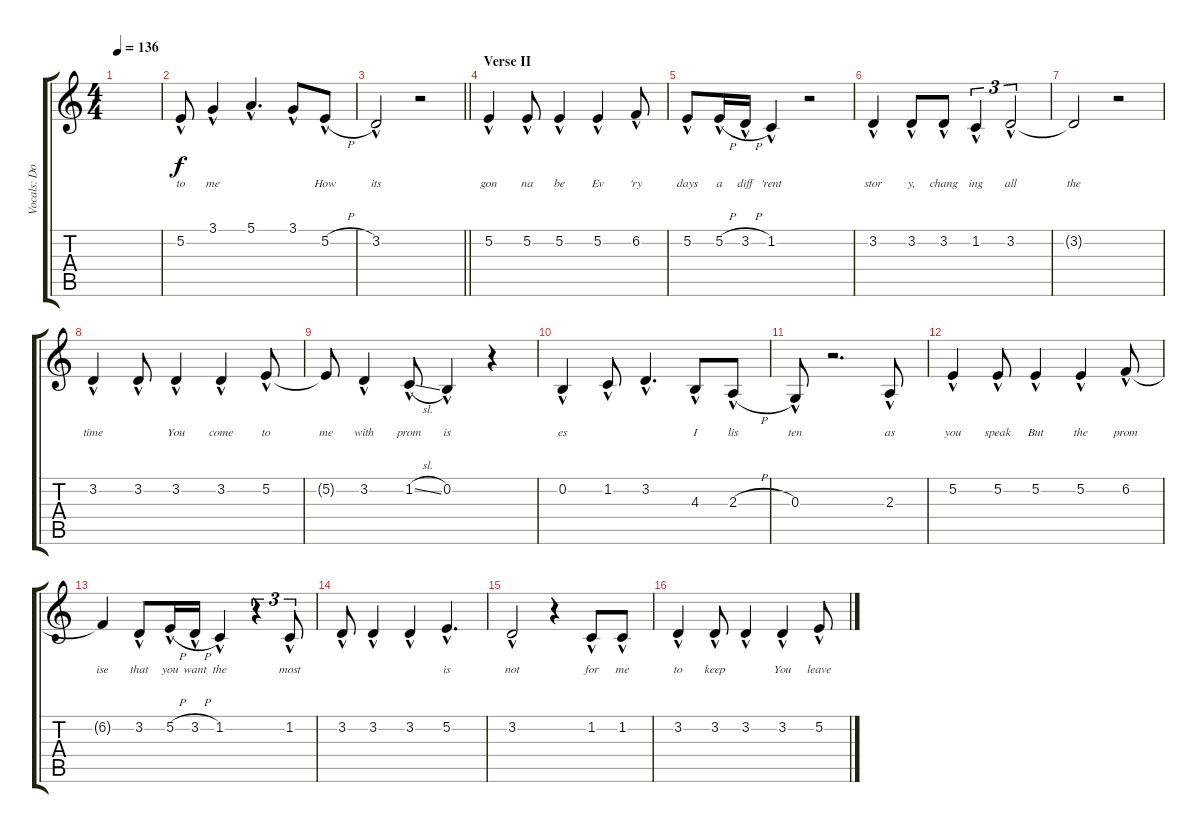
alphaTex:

\track ("Vocals: Don" "Vocals: Do") {instrument lead2sawtooth}
\staff {score tabs}
\tuning (E4 B3 G3 D3 A2 E2) {hide}
\ts (4 4)
\tempo 136
\clef g2
\ks c
|
5.2{hac}.8{lyrics (0 "to") lyrics (1 "") lyrics (2 "") lyrics (3 "") lyrics (4 "")} 3.1{hac}.4{lyrics (0 "me") lyrics (1 "") lyrics (2 "") lyrics (3 "") lyrics (4 "")} 5.1{hac}.4{d lyrics (0 "") lyrics (1 "") lyrics (2 "") lyrics (3 "") lyrics (4 "")} 3.1{hac}.8{lyrics (0 "") lyrics (1 "") lyrics (2 "") lyrics (3 "") lyrics (4 "")} 5.2{h hac}.8{lyrics (0 "How") lyrics (1 "") lyrics (2 "") lyrics (3 "") lyrics (4 "")} |
\barLineRight lightlight
3.2{hac}.2{lyrics (0 "its") lyrics (1 "") lyrics (2 "") lyrics (3 "") lyrics (4 "")} r.2 |
\section ("" "Verse II")
5.2{hac}.4{lyrics (0 "gon") lyrics (1 "") lyrics (2 "") lyrics (3 "") lyrics (4 "")} 5.2{hac}.8{lyrics (0 "na") lyrics (1 "") lyrics (2 "") lyrics (3 "") lyrics (4 "")} 5.2{hac}.4{lyrics (0 "be") lyrics (1 "") lyrics (2 "") lyrics (3 "") lyrics (4 "")} 5.2{hac}.4{lyrics (0 "Ev") lyrics (1 "") lyrics (2 "") lyrics (3 "") lyrics (4 "")} 6.2{hac}.8{lyrics (0 "'ry") lyrics (1 "") lyrics (2 "") lyrics (3 "") lyrics (4 "")} |
5.2{hac}.8{lyrics (0 "days") lyrics (1 "") lyrics (2 "") lyrics (3 "") lyrics (4 "")} 5.2{h hac}.16{lyrics (0 "a") lyrics (1 "") lyrics (2 "") lyrics (3 "") lyrics (4 "")} 3.2{h hac}.16{lyrics (0 "diff") lyrics (1 "") lyrics (2 "") lyrics (3 "") lyrics (4 "")} 1.2{hac}.4{lyrics (0 "'rent") lyrics (1 "") lyrics (2 "") lyrics (3 "") lyrics (4 "")} r.2 |
3.2{hac}.4{lyrics (0 "stor") lyrics (1 "") lyrics (2 "") lyrics (3 "") lyrics (4 "")} 3.2{hac}.8{lyrics (0 "y,") lyrics (1 "") lyrics (2 "") lyrics (3 "") lyrics (4 "")} 3.2{hac}.8{lyrics (0 "chang") lyrics (1 "") lyrics (2 "") lyrics (3 "") lyrics (4 "")} 1.2{hac}.4{tu (3 2) lyrics (0 "ing") lyrics (1 "") lyrics (2 "") lyrics (3 "") lyrics (4 "")} 3.2{hac}.2{tu (3 2) lyrics (0 "all") lyrics (1 "") lyrics (2 "") lyrics (3 "") lyrics (4 "")} |
3.2{t}.2{lyrics (0 "the") lyrics (1 "") lyrics (2 "") lyrics (3 "") lyrics (4 "")} r.2 |
3.2{hac}.4{lyrics (0 "time") lyrics (1 "") lyrics (2 "") lyrics (3 "") lyrics (4 "")} 3.2{hac}.8{lyrics (0 "") lyrics (1 "") lyrics (2 "") lyrics (3 "") lyrics (4 "")} 3.2{hac}.4{lyrics (0 "You") lyrics (1 "") lyrics (2 "") lyrics (3 "") lyrics (4 "")} 3.2{hac}.4{lyrics (0 "come") lyrics (1 "") lyrics (2 "") lyrics (3 "") lyrics (4 "")} 5.2{hac}.8{lyrics (0 "to") lyrics (1 "") lyrics (2 "") lyrics (3 "") lyrics (4 "")} |
5.2{t}.8{lyrics (0 "me") lyrics (1 "") lyrics (2 "") lyrics (3 "") lyrics (4 "")} 3.2{hac}.4{lyrics (0 "with") lyrics (1 "") lyrics (2 "") lyrics (3 "") lyrics (4 "")} 1.2{sl hac}.8{lyrics (0 "prom") lyrics (1 "") lyrics (2 "") lyrics (3 "") lyrics (4 "")} 0.2{hac}.4{lyrics (0 "is") lyrics (1 "") lyrics (2 "") lyrics (3 "") lyrics (4 "")} r.4 |
0.2{hac}.4{lyrics (0 "es") lyrics (1 "") lyrics (2 "") lyrics (3 "") lyrics (4 "")} 1.2{hac}.8{lyrics (0 "") lyrics (1 "") lyrics (2 "") lyrics (3 "") lyrics (4 "")} 3.2{hac}.4{d lyrics (0 "") lyrics (1 "") lyrics (2 "") lyrics (3 "") lyrics (4 "")} 4.3{hac}.8{lyrics (0 "I") lyrics (1 "") lyrics (2 "") lyrics (3 "") lyrics (4 "")} 2.3{h hac}.8{lyrics (0 "lis") lyrics (1 "") lyrics (2 "") lyrics (3 "") lyrics (4 "")} |
0.3{hac}.8{lyrics (0 "ten") lyrics (1 "") lyrics (2 "") lyrics (3 "") lyrics (4 "")} r.2{d} 2.3{hac}.8{lyrics (0 "as") lyrics (1 "") lyrics (2 "") lyrics (3 "") lyrics (4 "")} |
5.2{hac}.4{lyrics (0 "you") lyrics (1 "") lyrics (2 "") lyrics (3 "") lyrics (4 "")} 5.2{hac}.8{lyrics (0 "speak") lyrics (1 "") lyrics (2 "") lyrics (3 "") lyrics (4 "")} 5.2{hac}.4{lyrics (0 "But") lyrics (1 "") lyrics (2 "") lyrics (3 "") lyrics (4 "")} 5.2{hac}.4{lyrics (0 "the") lyrics (1 "") lyrics (2 "") lyrics (3 "") lyrics (4 "")} 6.2{hac}.8{lyrics (0 "prom") lyrics (1 "") lyrics (2 "") lyrics (3 "") lyrics (4 "")} |
6.2{t}.4{lyrics (0 "ise") lyrics (1 "") lyrics (2 "") lyrics (3 "") lyrics (4 "")} 3.2{hac}.8{lyrics (0 "that") lyrics (1 "") lyrics (2 "") lyrics (3 "") lyrics (4 "")} 5.2{h hac}.16{lyrics (0 "you") lyrics (1 "") lyrics (2 "") lyrics (3 "") lyrics (4 "")} 3.2{h hac}.16{lyrics (0 "want") lyrics (1 "") lyrics (2 "") lyrics (3 "") lyrics (4 "")} 1.2{hac}.4{lyrics (0 "the") lyrics (1 "") lyrics (2 "") lyrics (3 "") lyrics (4 "")} r.4{tu (3 2)} 1.2{hac}.8{tu (3 2) lyrics (0 "most") lyrics (1 "") lyrics (2 "") lyrics (3 "") lyrics (4 "")} |
3.2{hac}.8{lyrics (0 "") lyrics (1 "") lyrics (2 "") lyrics (3 "") lyrics (4 "")} 3.2{hac}.4{lyrics (0 "") lyrics (1 "") lyrics (2 "") lyrics (3 "") lyrics (4 "")} 3.2{hac}.4{lyrics (0 "") lyrics (1 "") lyrics (2 "") lyrics (3 "") lyrics (4 "")} 5.2{hac}.4{d lyrics (0 "is") lyrics (1 "") lyrics (2 "") lyrics (3 "") lyrics (4 "")} |
3.2{hac}.2{lyrics (0 "not") lyrics (1 "") lyrics (2 "") lyrics (3 "") lyrics (4 "")} r.4 1.2{hac}.8{lyrics (0 "for") lyrics (1 "") lyrics (2 "") lyrics (3 "") lyrics (4 "")} 1.2{hac}.8{lyrics (0 "me") lyrics (1 "") lyrics (2 "") lyrics (3 "") lyrics (4 "")} |
3.2{hac}.4{lyrics (0 "to") lyrics (1 "") lyrics (2 "") lyrics (3 "") lyrics (4 "")} 3.2{hac}.8{lyrics (0 "keep") lyrics (1 "") lyrics (2 "") lyrics (3 "") lyrics (4 "")} 3.2{hac}.4{lyrics (0 "") lyrics (1 "") lyrics (2 "") lyrics (3 "") lyrics (4 "")} 3.2{hac}.4{lyrics (0 "You") lyrics (1 "") lyrics (2 "") lyrics (3 "") lyrics (4 "")} 5.2{hac}.8{lyrics (0 "leave") lyrics (1 "") lyrics (2 "") lyrics (3 "") lyrics (4 "")}
